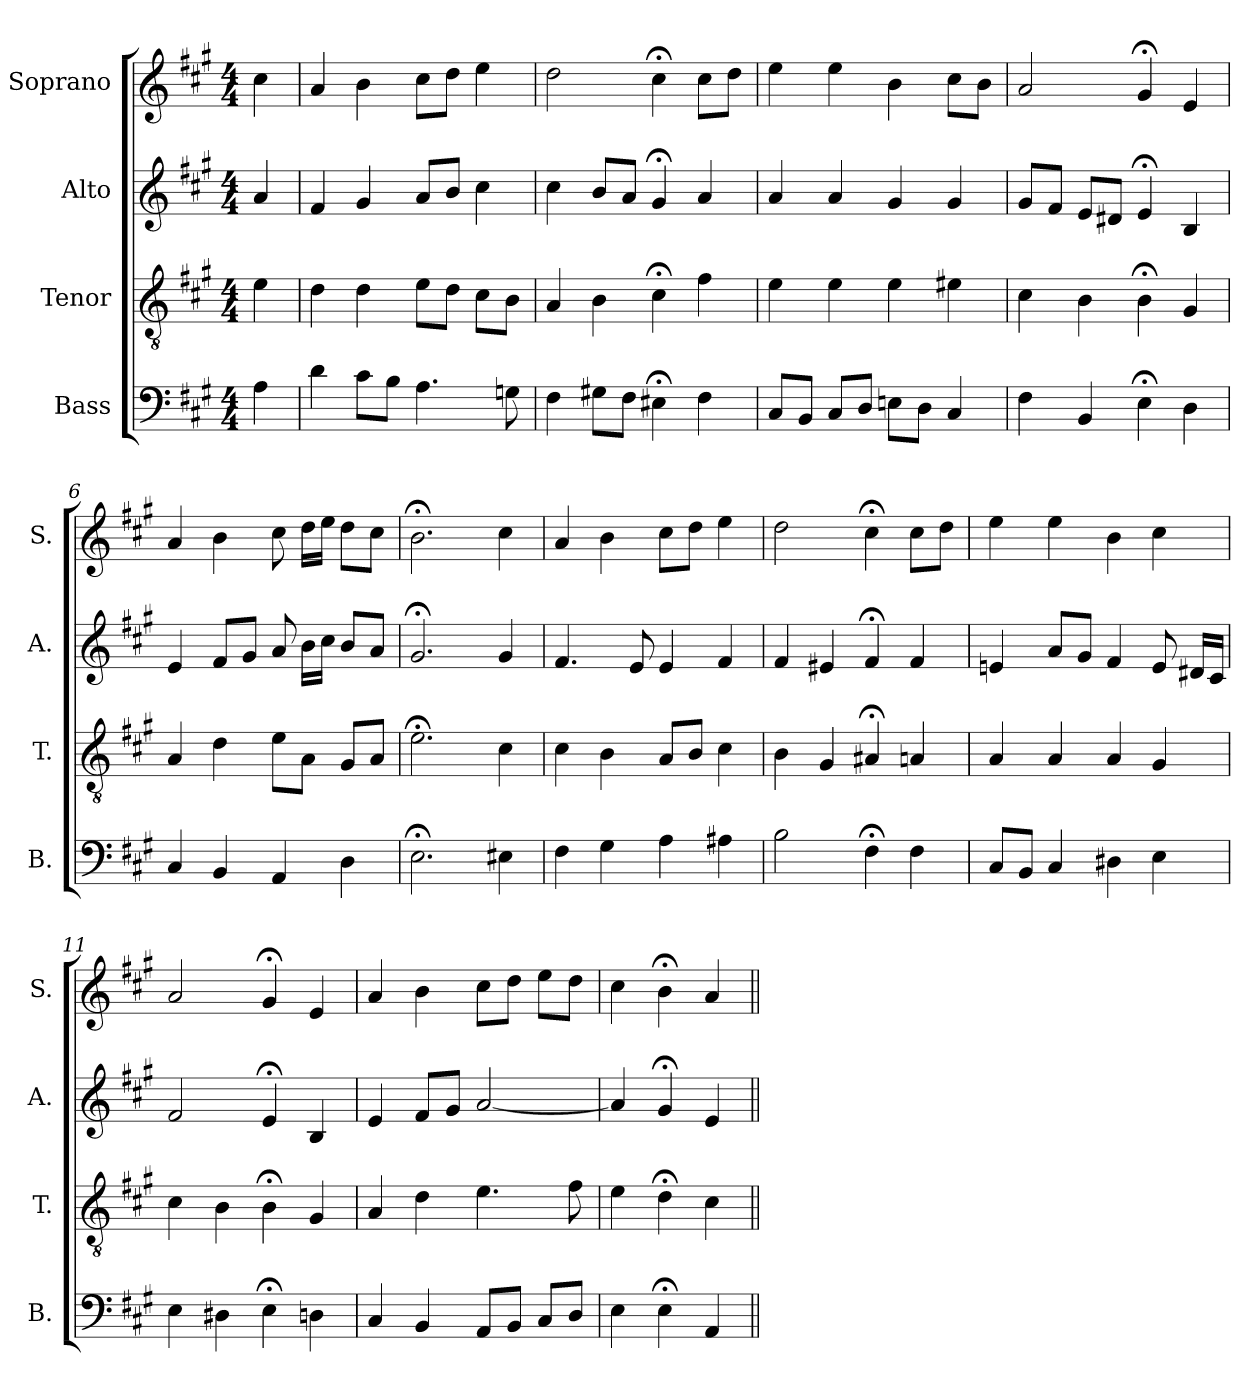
**kern	**kern	**kern	**kern
*part4	*part3	*part2	*part1
*staff4	*staff3	*staff2	*staff1
*I"Bass	*I"Tenor	*I"Alto	*I"Soprano
*I'B.	*I'T.	*I'A.	*I'S.
*clefF4	*clefGv2	*clefG2	*clefG2
*	*ITrd7c12	*	*
*k[f#c#g#]	*k[f#c#g#]	*k[f#c#g#]	*k[f#c#g#]
*A:	*A:	*A:	*A:
*M4/4	*M4/4	*M4/4	*M4/4
=1	=1	=1	=1
4A\	4E\	4a/	4cc#\
=2	=2	=2	=2
4d\	4D\	4f#/	4a/
8c#\L	4D\	4g#/	4b\
8B\J	.	.	.
4.A\	8E\L	8a/L	8cc#\L
.	8D\J	8b/J	8dd\J
.	8C#\L	4cc#\	4ee\
8Gn\	8BB\J	.	.
=3	=3	=3	=3
4F#\	4AA/	4cc#\	2dd\
8G#X\L	4BB\	8b/L	.
8F#\J	.	8a/J	.
4E#X;<\	4C#;<\	4g#;</	4cc#;<\
4F#\	4F#\	4a/	8cc#\L
.	.	.	8dd\J
=4	=4	=4	=4
8C#/L	4E\	4a/	4ee\
8BB/J	.	.	.
8C#/L	4E\	4a/	4ee\
8D/J	.	.	.
8En\L	4E\	4g#/	4b\
8D\J	.	.	.
4C#/	4E#X\	4g#/	8cc#\L
.	.	.	8b\J
=5	=5	=5	=5
4F#\	4C#\	8g#/L	2a/
.	.	8f#/J	.
4BB/	4BB\	8e/L	.
.	.	8d#X/J	.
4E;<\	4BB;<\	4e;</	4g#;</
4D\	4GG#/	4B/	4e/
!!LO:LB:g=z
=6	=6	=6	=6
4C#/	4AA/	4e/	4a/
4BB/	4D\	8f#/L	4b\
.	.	8g#/J	.
4AA/	8E\L	8a/	8cc#\
.	8AA\J	16b\LL	16dd\LL
.	.	16cc#\JJ	16ee\JJ
4D\	8GG#/L	8b/L	8dd\L
.	8AA/J	8a/J	8cc#\J
=7	=7	=7	=7
2.E;<\	2.E;<\	2.g#;</	2.b;<\
4E#X\	4C#\	4g#/	4cc#\
=8	=8	=8	=8
4F#\	4C#\	4.f#/	4a/
4G#\	4BB\	.	4b\
.	.	8e/	.
4A\	8AA/L	4e/	8cc#\L
.	8BB/J	.	8dd\J
4A#X\	4C#\	4f#/	4ee\
=9	=9	=9	=9
2B\	4BB\	4f#/	2dd\
.	4GG#/	4e#X/	.
4F#;<\	4AA#X;</	4f#;</	4cc#;<\
4F#\	4AAn/	4f#/	8cc#\L
.	.	.	8dd\J
!!LO:PB:g=z
=10	=10	=10	=10
8C#/L	4AA/	4en/	4ee\
8BB/J	.	.	.
4C#/	4AA/	8a/L	4ee\
.	.	8g#/J	.
4D#X\	4AA/	4f#/	4b\
4E\	4GG#/	8e/	4cc#\
.	.	16d#X/LL	.
.	.	16c#/JJ	.
=11	=11	=11	=11
4E\	4C#\	2f#/	2a/
4D#X\	4BB\	.	.
4E;<\	4BB;<\	4e;</	4g#;</
4Dn\	4GG#/	4B/	4e/
=12	=12	=12	=12
4C#/	4AA/	4e/	4a/
4BB/	4D\	8f#/L	4b\
.	.	8g#/J	.
8AA/L	4.E\	[2a/	8cc#\L
8BB/J	.	.	8dd\J
8C#/L	.	.	8ee\L
8D/J	8F#\	.	8dd\J
=13	=13	=13	=13
4E\	4E\	4a/]	4cc#\
4E;<\	4D;<\	4g#;</	4b;<\
4AA/	4C#\	4e/	4a/
=||	=||	=||	=||
*-	*-	*-	*-
